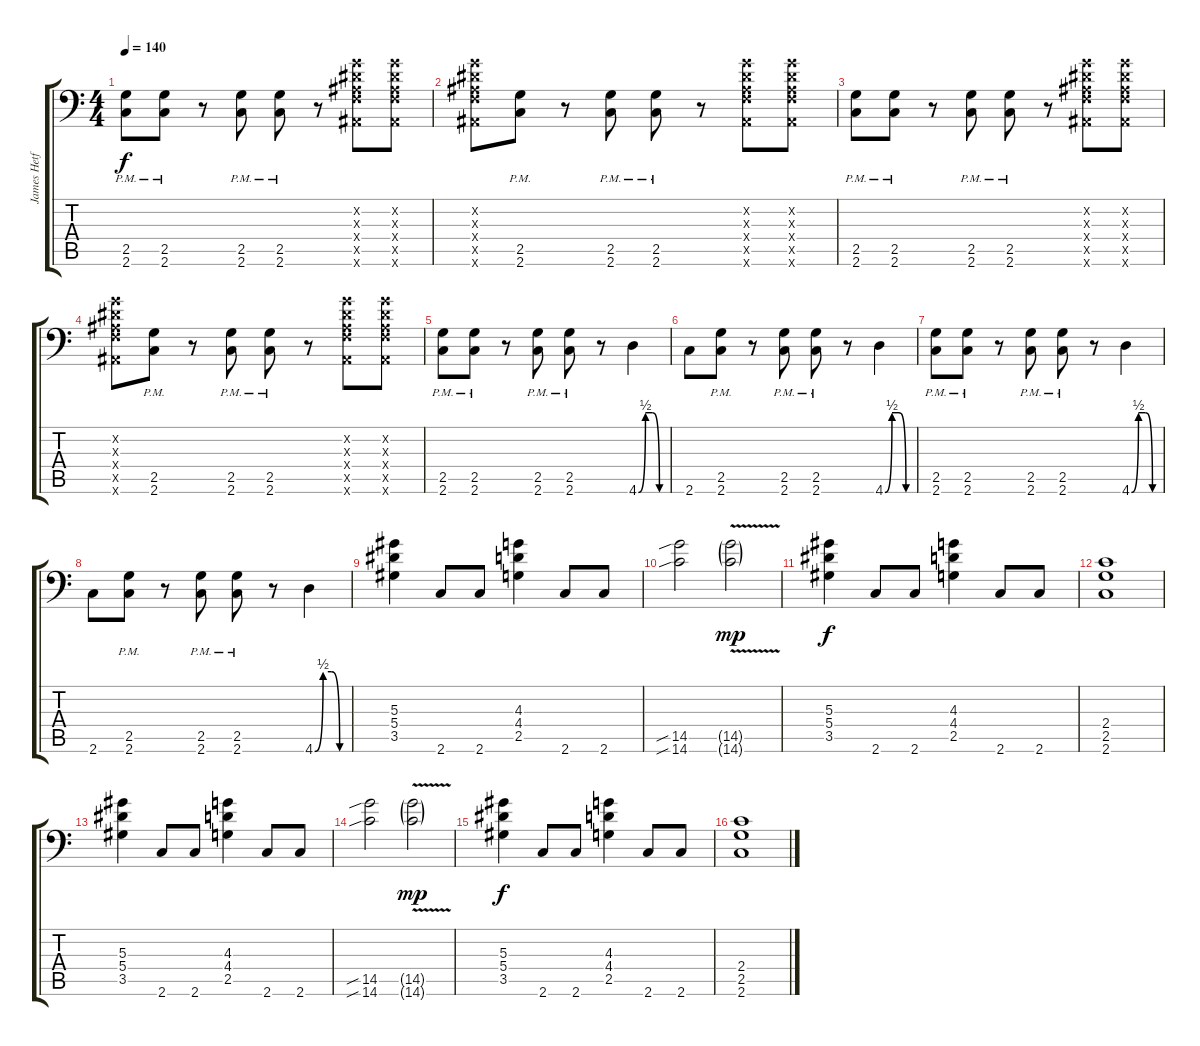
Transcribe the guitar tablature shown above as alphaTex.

\track ("James Hetfield" "James Hetf") {instrument distortionguitar}
\staff {score tabs}
\tuning (C4 G3 Eb3 Bb2 F2 Bb1) {hide}
\ts (4 4)
\tempo 140
\clef f4
\ks c
(2.5{pm} 2.6).8{dy f} (2.5{pm} 2.6).8 r.8 (2.5{pm} 2.6).8 (2.5{pm} 2.6).8 r.8 (0.2{x} 0.3{x} 0.4{x} 0.5{x} 0.6{x}).8 (0.2{x} 0.3{x} 0.4{x} 0.5{x} 0.6{x}).8 |
(0.2{x} 0.3{x} 0.4{x} 0.5{x} 0.6{x}).8 (2.5{pm} 2.6).8 r.8 (2.5{pm} 2.6).8 (2.5{pm} 2.6).8 r.8 (0.2{x} 0.3{x} 0.4{x} 0.5{x} 0.6{x}).8 (0.2{x} 0.3{x} 0.4{x} 0.5{x} 0.6{x}).8 |
(2.5{pm} 2.6).8 (2.5{pm} 2.6).8 r.8 (2.5{pm} 2.6).8 (2.5{pm} 2.6).8 r.8 (0.2{x} 0.3{x} 0.4{x} 0.5{x} 0.6{x}).8 (0.2{x} 0.3{x} 0.4{x} 0.5{x} 0.6{x}).8 |
(0.2{x} 0.3{x} 0.4{x} 0.5{x} 0.6{x}).8 (2.5{pm} 2.6).8 r.8 (2.5{pm} 2.6).8 (2.5{pm} 2.6).8 r.8 (0.2{x} 0.3{x} 0.4{x} 0.5{x} 0.6{x}).8 (0.2{x} 0.3{x} 0.4{x} 0.5{x} 0.6{x}).8 |
(2.5{pm} 2.6).8 (2.5{pm} 2.6).8 r.8 (2.5{pm} 2.6).8 (2.5{pm} 2.6).8 r.8 4.6{be (custom 0 0 15 2 30 2 45 0 60 0)}.4 |
2.6.8 (2.5{pm} 2.6).8 r.8 (2.5{pm} 2.6).8 (2.5{pm} 2.6).8 r.8 4.6{be (custom 0 0 15 2 30 2 45 0 60 0)}.4 |
(2.5{pm} 2.6).8 (2.5{pm} 2.6).8 r.8 (2.5{pm} 2.6).8 (2.5{pm} 2.6).8 r.8 4.6{be (custom 0 0 15 2 30 2 45 0 60 0)}.4 |
2.6.8 (2.5{pm} 2.6).8 r.8 (2.5{pm} 2.6).8 (2.5{pm} 2.6).8 r.8 4.6{be (custom 0 0 15 2 30 2 45 0 60 0)}.4 |
(5.3 5.4 3.5).4 2.6.8 2.6.8 (4.3 4.4 2.5).4 2.6.8 2.6.8 |
(14.5{sib} 14.6{sib}).2 (14.5{v g} 14.6{v g}).2{dy mp} |
(5.3 5.4 3.5).4{dy f} 2.6.8 2.6.8 (4.3 4.4 2.5).4 2.6.8 2.6.8 |
(2.4 2.5 2.6).1 |
(5.3 5.4 3.5).4 2.6.8 2.6.8 (4.3 4.4 2.5).4 2.6.8 2.6.8 |
(14.5{sib} 14.6{sib}).2 (14.5{v g} 14.6{v g}).2{dy mp} |
(5.3 5.4 3.5).4{dy f} 2.6.8 2.6.8 (4.3 4.4 2.5).4 2.6.8 2.6.8 |
(2.4 2.5 2.6).1
